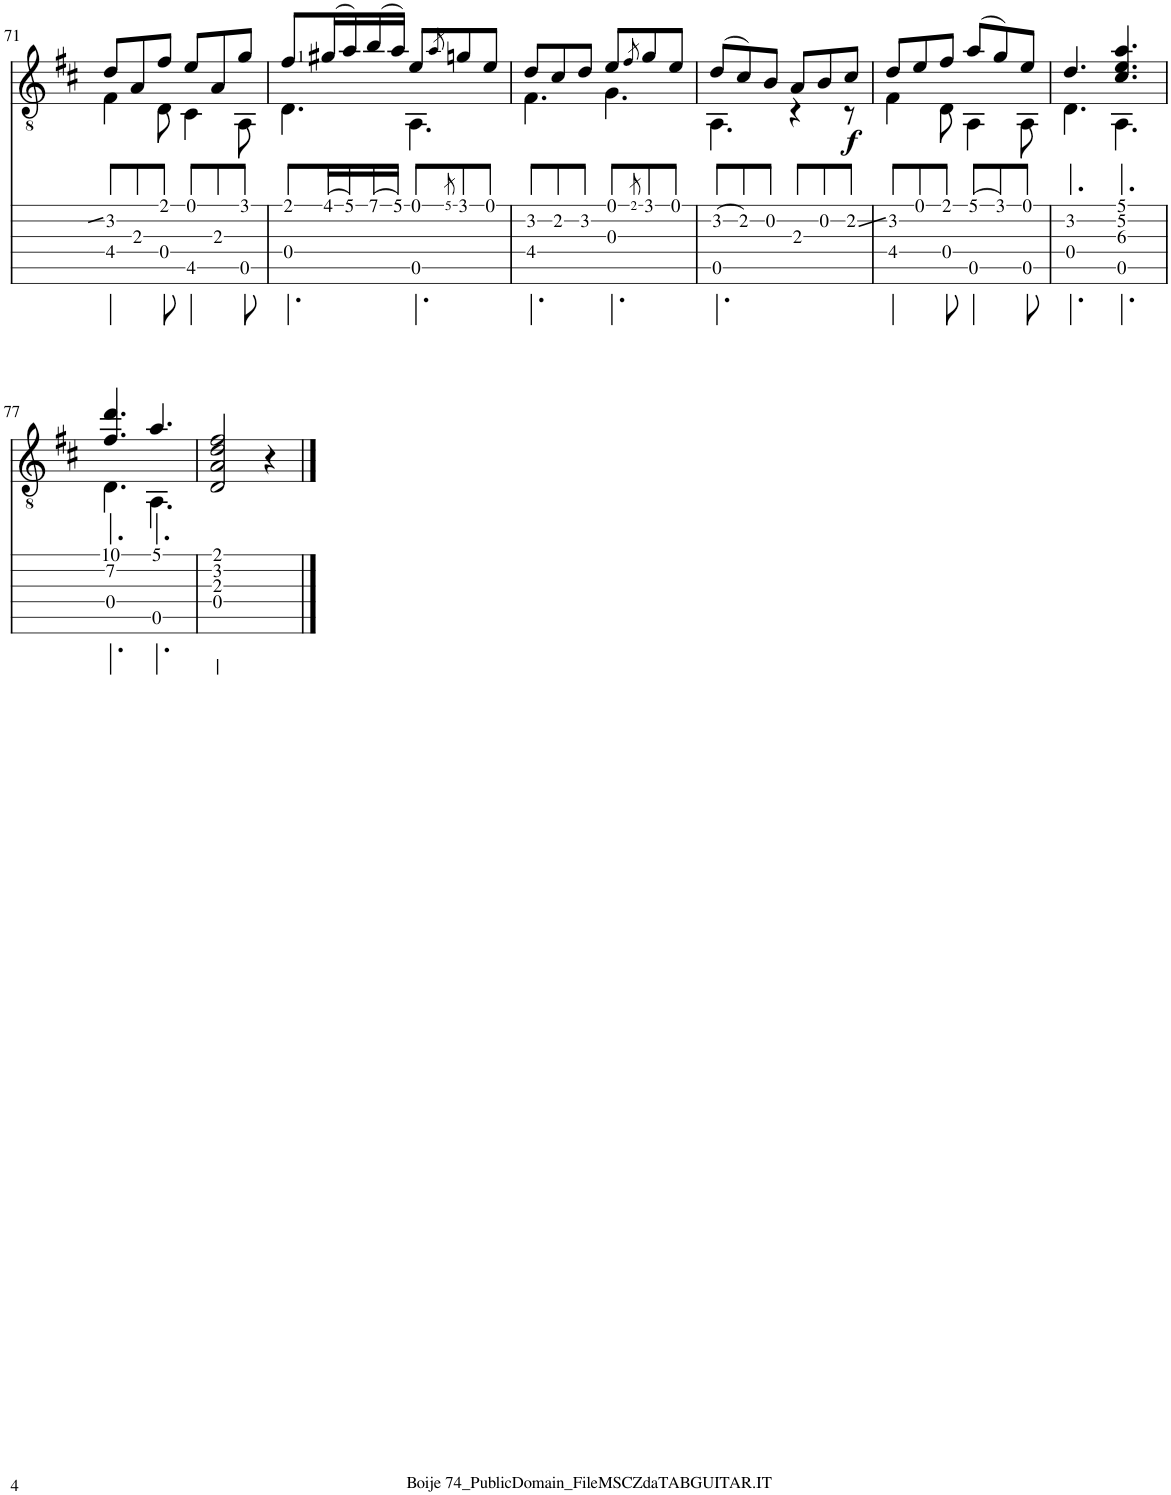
**kern	**kern	**dynam
*part2	*part1	*part1
*staff2	*staff1	*staff1
*I"Chitarra classica (Intavolatura)	*I"Guitar	*
!!LO:PB:g=z
*	*clefGv2	*
*k[f#c#]	*k[f#c#]	*
*M6/8	*M6/8	*
=71	=71	=71
*^	*^	*
8d/L	4F#\	8d/L	4F#\	.
8A/	.	8A/	.	.
8f#/J	8D\	8f#/J	8D\	.
8e/L	4C#\	8e/L	4C#\	.
8A/	.	8A/	.	.
8g/J	8AA\	8g/J	8AA\	.
=72	=72	=72	=72	=72
8f#/L	4.D\	8f#/L	4.D\	.
(16g#X/L	.	(16g#X/L	.	.
16a/)	.	16a/)	.	.
(16b/	.	(16b/	.	.
16a/JJ)	.	16a/JJ)	.	.
8e/L	4.AA\	8e/L	4.AA\	.
8qa/	.	8qa/	.	.
8gn/	.	8gn/	.	.
8e/J	.	8e/J	.	.
=73	=73	=73	=73	=73
8d/L	4.F#\	8d/L	4.F#\	.
8c#/	.	8c#/	.	.
8d/J	.	8d/J	.	.
8e/L	4.G\	8e/L	4.G\	.
8qf#/	.	8qf#/	.	.
8g/	.	8g/	.	.
8e/J	.	8e/J	.	.
=74	=74	=74	=74	=74
(8d/L	4.AA\	(8d/L	4.AA\	.
8c#/)	.	8c#/)	.	.
8B/J	.	8B/J	.	.
8A/L	4r	8A/L	4r	.
8B/	.	8B/	.	.
!	!	!	!	!LO:DY:b
8c#/J	8r	8c#/J	8r	f
=75	=75	=75	=75	=75
8d/L	4F#\	8d/L	4F#\	.
8e/	.	8e/	.	.
8f#/J	8D\	8f#/J	8D\	.
(8a/L	4AA\	(8a/L	4AA\	.
8g/)	.	8g/)	.	.
8e/J	8AA\	8e/J	8AA\	.
=76	=76	=76	=76	=76
4.d/	4.D\	4.d/	4.D\	.
4.c#/ 4.e/ 4.a/	4.AA\	4.c#/ 4.e/ 4.a/	4.AA\	.
!!LO:LB:g=z	!!
=77	=77	=77	=77	=77
4.f#/ 4.dd/	4.D\	4.f#/ 4.dd/	4.D\	.
4.a/	4.AA\	4.a/	4.AA\	.
*v	*v	*	*	*
*	*v	*v	*
=78	=78	=78
2D\ 2A\ 2d\ 2f#\	2D/ 2A/ 2d/ 2f#/	.
4r	4r	.
==	==	==
*-	*-	*-
